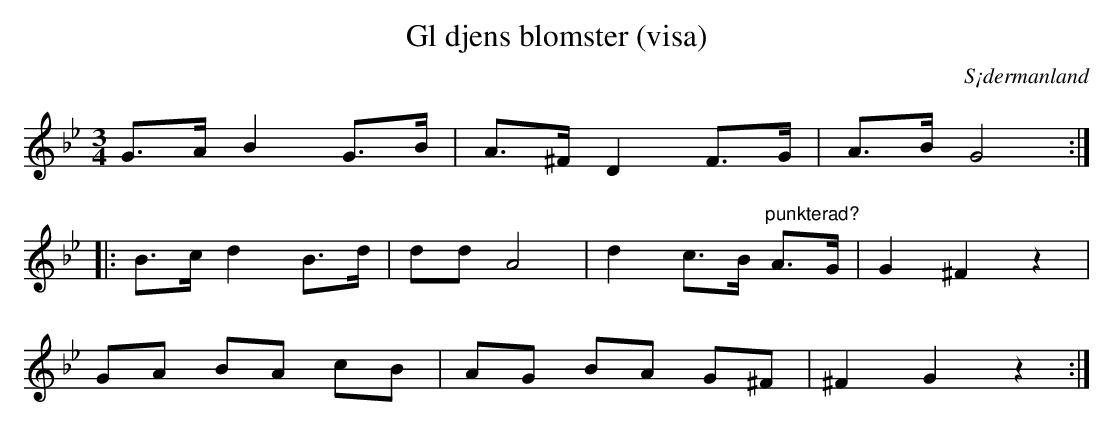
X:1
T: Gl djens blomster (visa)
O: S¡dermanland
M:3/4
L:1/8
K:Gm
G>A B2 G>B | A>^F D2 F>G | A>B G4 ::
B>c d2 B>d | dd A4 | d2 c>B "punkterad?"A>G | G2 ^F2 z2 |
GA BA cB | AG BA G^F | ^F2 G2 z2 :|
